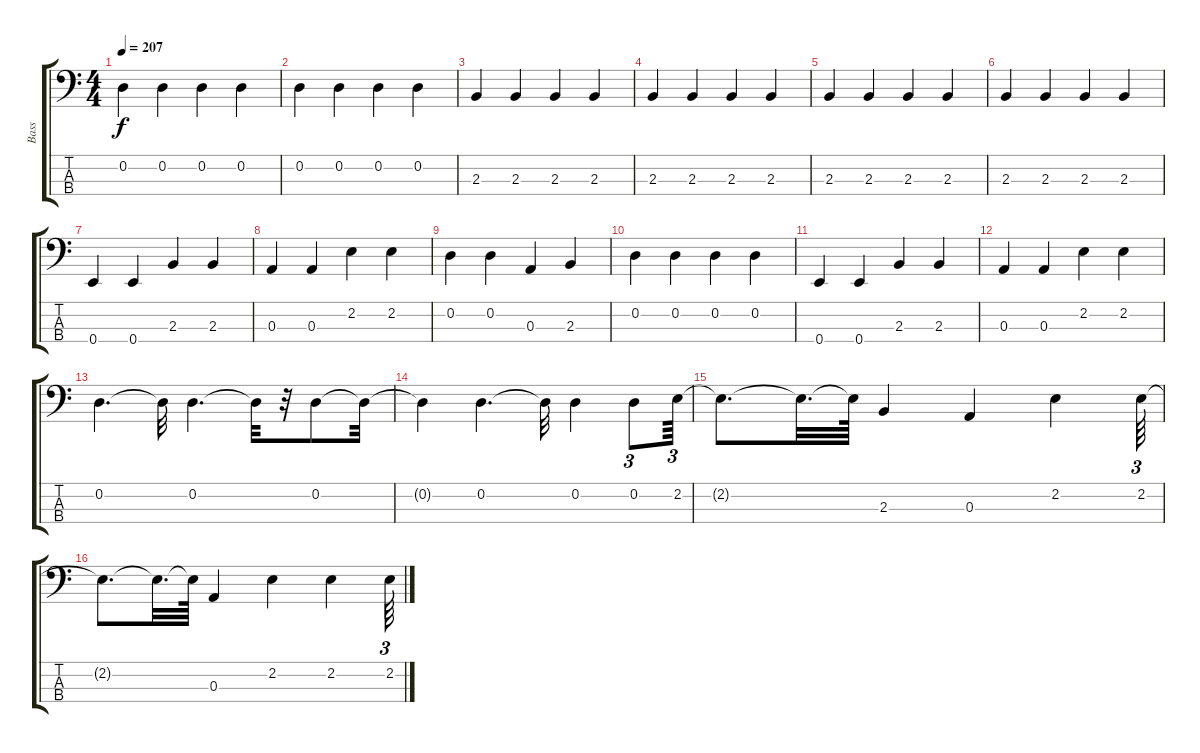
\track ("Bass" "Bass") {instrument electricbassfinger}
\staff {score tabs}
\tuning (G2 D2 A1 E1) {hide}
\ts (4 4)
\tempo 207
\clef f4
\ks c
0.2.4{dy f} 0.2.4 0.2.4 0.2.4 |
0.2.4 0.2.4 0.2.4 0.2.4 |
2.3.4 2.3.4 2.3.4 2.3.4 |
2.3.4 2.3.4 2.3.4 2.3.4 |
2.3.4 2.3.4 2.3.4 2.3.4 |
2.3.4 2.3.4 2.3.4 2.3.4 |
0.4.4 0.4.4 2.3.4 2.3.4 |
0.3.4 0.3.4 2.2.4 2.2.4 |
0.2.4 0.2.4 0.3.4 2.3.4 |
0.2.4 0.2.4 0.2.4 0.2.4 |
0.4.4 0.4.4 2.3.4 2.3.4 |
0.3.4 0.3.4 2.2.4 2.2.4 |
0.2.4{d} 0.2{t}.32 0.2.4{d} 0.2{t}.32 r.32 0.2.8 0.2{t}.32 |
0.2{t}.4 0.2.4{d} 0.2{t}.32 0.2.4 0.2.8{tu (3 2)} 2.2.64{tu (3 2)} |
2.2{t}.8{d} 2.2{t}.32{d} 2.2{t}.64 2.3.4 0.3.4 2.2.4 2.2.64{tu (3 2)} |
2.2{t}.8{d} 2.2{t}.32{d} 2.2{t}.64 0.3.4 2.2.4 2.2.4 2.2.64{tu (3 2)}
